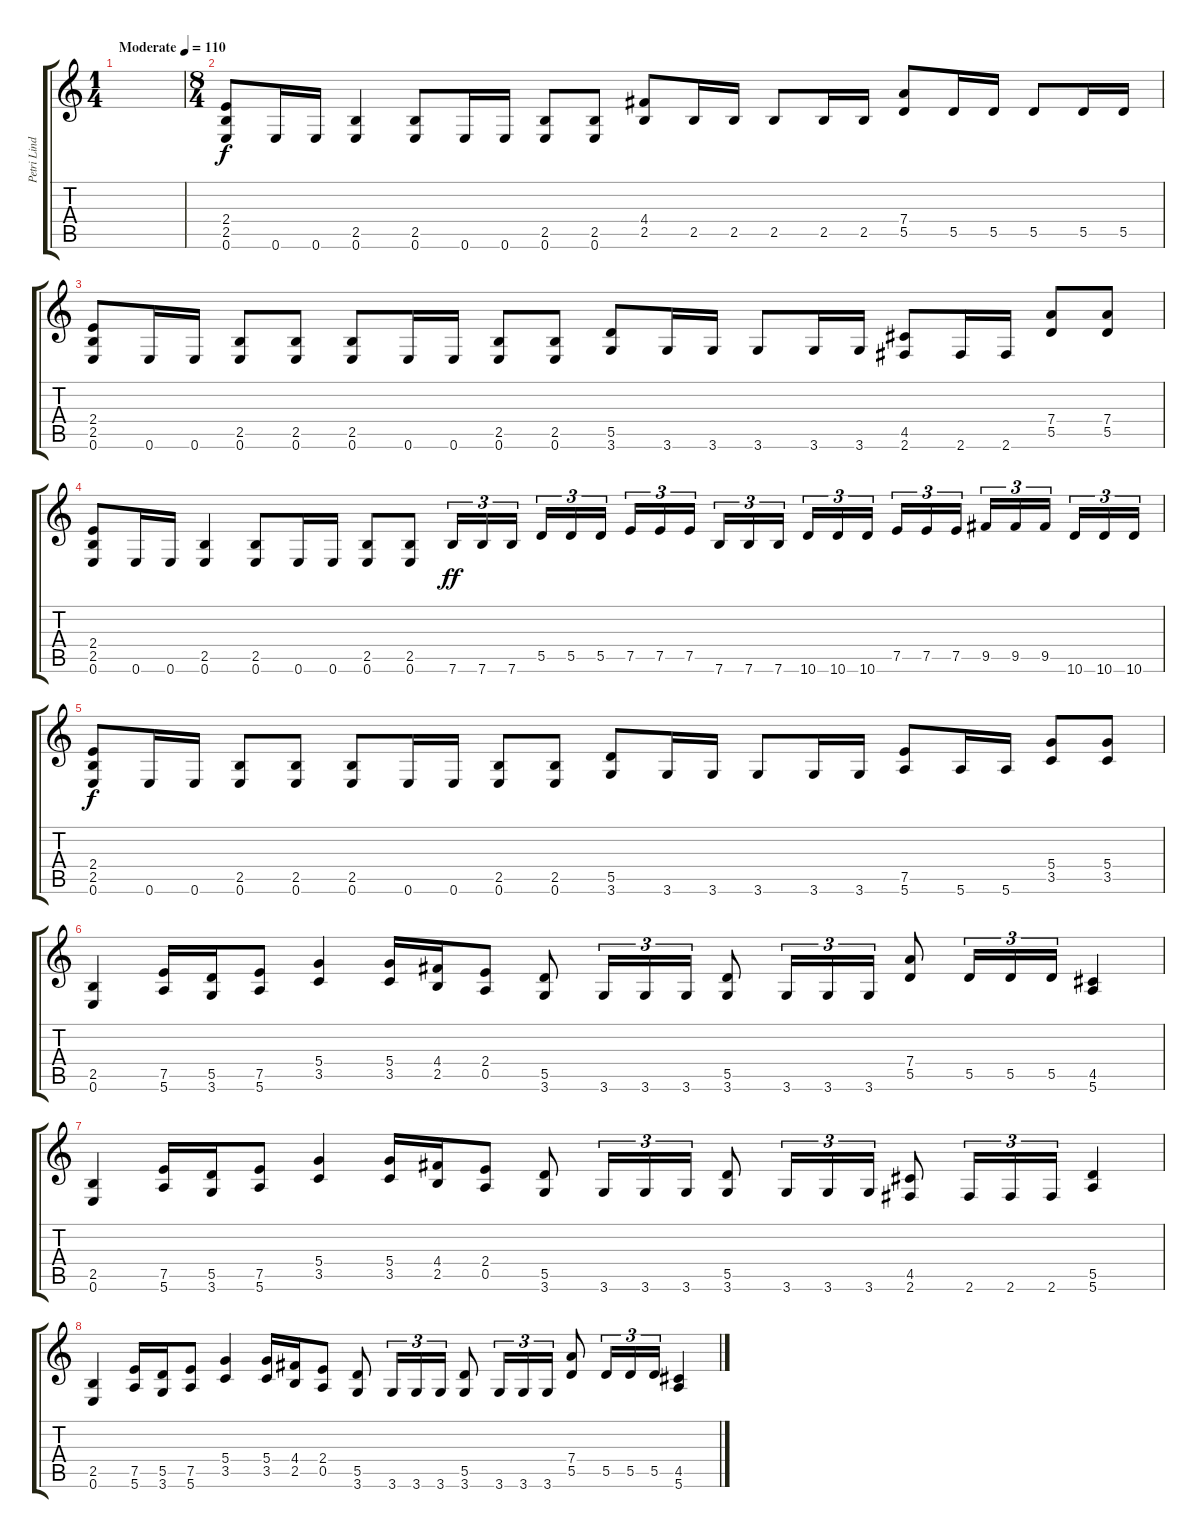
\track ("Petri Lindroos" "Petri Lind") {instrument distortionguitar}
\staff {score tabs}
\tuning (E4 B3 G3 D3 A2 E2) {hide}
\ts (1 4)
\tempo (110 "Moderate")
\clef g2
\ks c
|
\ts (8 4)
(2.4 2.5 0.6).8 0.6.16 0.6.16 (2.5 0.6).4 (2.5 0.6).8 0.6.16 0.6.16 (2.5 0.6).8 (2.5 0.6).8 (4.4 2.5).8 2.5.16 2.5.16 2.5.8 2.5.16 2.5.16 (7.4 5.5).8 5.5.16 5.5.16 5.5.8 5.5.16 5.5.16 |
(2.4 2.5 0.6).8 0.6.16 0.6.16 (2.5 0.6).8 (2.5 0.6).8 (2.5 0.6).8 0.6.16 0.6.16 (2.5 0.6).8 (2.5 0.6).8 (5.5 3.6).8 3.6.16 3.6.16 3.6.8 3.6.16 3.6.16 (4.5 2.6).8 2.6.16 2.6.16 (7.4 5.5).8 (7.4 5.5).8 |
(2.4 2.5 0.6).8 0.6.16 0.6.16 (2.5 0.6).4 (2.5 0.6).8 0.6.16 0.6.16 (2.5 0.6).8 (2.5 0.6).8 7.6.16{tu (3 2) dy ff} 7.6.16{tu (3 2)} 7.6.16{tu (3 2) beam splitsecondary} 5.5.16{tu (3 2)} 5.5.16{tu (3 2)} 5.5.16{tu (3 2)} 7.5.16{tu (3 2)} 7.5.16{tu (3 2)} 7.5.16{tu (3 2) beam splitsecondary} 7.6.16{tu (3 2)} 7.6.16{tu (3 2)} 7.6.16{tu (3 2)} 10.6.16{tu (3 2)} 10.6.16{tu (3 2)} 10.6.16{tu (3 2) beam splitsecondary} 7.5.16{tu (3 2)} 7.5.16{tu (3 2)} 7.5.16{tu (3 2)} 9.5.16{tu (3 2)} 9.5.16{tu (3 2)} 9.5.16{tu (3 2) beam splitsecondary} 10.6.16{tu (3 2)} 10.6.16{tu (3 2)} 10.6.16{tu (3 2)} |
(2.4 2.5 0.6).8{dy f} 0.6.16 0.6.16 (2.5 0.6).8 (2.5 0.6).8 (2.5 0.6).8 0.6.16 0.6.16 (2.5 0.6).8 (2.5 0.6).8 (5.5 3.6).8 3.6.16 3.6.16 3.6.8 3.6.16 3.6.16 (7.5 5.6).8 5.6.16 5.6.16 (5.4 3.5).8 (5.4 3.5).8 |
(2.5 0.6).4 (7.5 5.6).16 (5.5 3.6).16 (7.5 5.6).8 (5.4 3.5).4 (5.4 3.5).16 (4.4 2.5).16 (2.4 0.5).8 (5.5 3.6).8 3.6.16{tu (3 2)} 3.6.16{tu (3 2)} 3.6.16{tu (3 2)} (5.5 3.6).8 3.6.16{tu (3 2)} 3.6.16{tu (3 2)} 3.6.16{tu (3 2)} (7.4 5.5).8 5.5.16{tu (3 2)} 5.5.16{tu (3 2)} 5.5.16{tu (3 2)} (4.5 5.6).4 |
(2.5 0.6).4 (7.5 5.6).16 (5.5 3.6).16 (7.5 5.6).8 (5.4 3.5).4 (5.4 3.5).16 (4.4 2.5).16 (2.4 0.5).8 (5.5 3.6).8 3.6.16{tu (3 2)} 3.6.16{tu (3 2)} 3.6.16{tu (3 2)} (5.5 3.6).8 3.6.16{tu (3 2)} 3.6.16{tu (3 2)} 3.6.16{tu (3 2)} (4.5 2.6).8 2.6.16{tu (3 2)} 2.6.16{tu (3 2)} 2.6.16{tu (3 2)} (5.5 5.6).4 |
(2.5 0.6).4 (7.5 5.6).16 (5.5 3.6).16 (7.5 5.6).8 (5.4 3.5).4 (5.4 3.5).16 (4.4 2.5).16 (2.4 0.5).8 (5.5 3.6).8 3.6.16{tu (3 2)} 3.6.16{tu (3 2)} 3.6.16{tu (3 2)} (5.5 3.6).8 3.6.16{tu (3 2)} 3.6.16{tu (3 2)} 3.6.16{tu (3 2)} (7.4 5.5).8 5.5.16{tu (3 2)} 5.5.16{tu (3 2)} 5.5.16{tu (3 2)} (4.5 5.6).4
